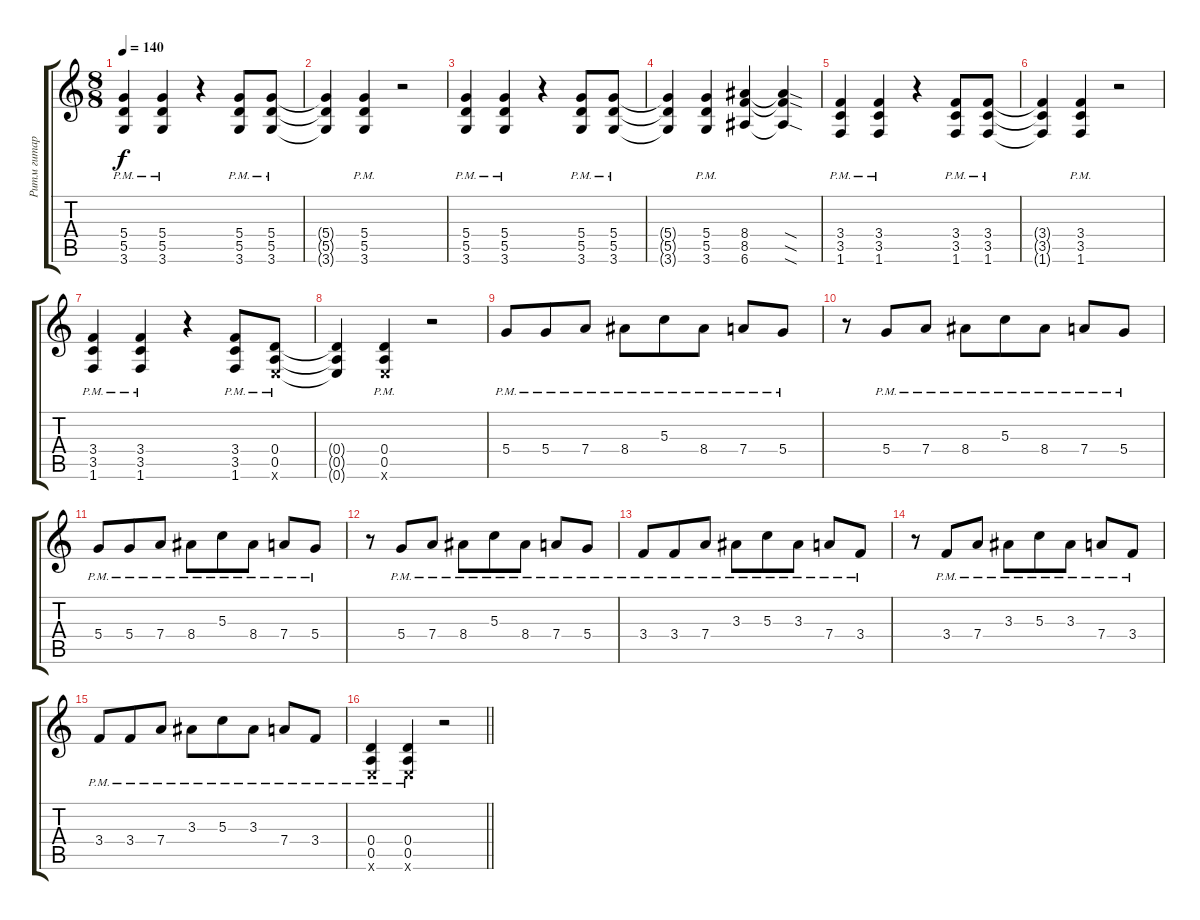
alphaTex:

\track ("Ритм гитара" "Ритм гитар") {instrument acousticguitarnylon}
\staff {score tabs}
\tuning (E4 B3 G3 D3 A2 E2) {hide}
\ts (8 8)
\tempo 140
\clef g2
\ks c
(5.4{pm} 5.5{pm} 3.6{pm}).4{dy f} (5.4{pm} 5.5{pm} 3.6{pm}).4 r.4 (5.4{pm} 5.5{pm} 3.6{pm}).8 (5.4{pm} 5.5{pm} 3.6{pm}).8 |
(5.4{t} 5.5{t} 3.6{t}).4 (5.4{pm} 5.5{pm} 3.6{pm}).4 r.2 |
(5.4{pm} 5.5{pm} 3.6{pm}).4 (5.4{pm} 5.5{pm} 3.6{pm}).4 r.4 (5.4{pm} 5.5{pm} 3.6{pm}).8 (5.4{pm} 5.5{pm} 3.6{pm}).8 |
(5.4{t} 5.5{t} 3.6{t}).4 (5.4{pm} 5.5{pm} 3.6{pm}).4 (8.4 8.5 6.6).4 (8.4{sod t} 8.5{sod t} 6.6{sod t}).4 |
(3.4{pm} 3.5{pm} 1.6{pm}).4 (3.4{pm} 3.5{pm} 1.6{pm}).4 r.4 (3.4{pm} 3.5{pm} 1.6{pm}).8 (3.4{pm} 3.5{pm} 1.6{pm}).8 |
(3.4{t} 3.5{t} 1.6{t}).4 (3.4{pm} 3.5{pm} 1.6{pm}).4 r.2 |
(3.4{pm} 3.5{pm} 1.6{pm}).4 (3.4{pm} 3.5{pm} 1.6{pm}).4 r.4 (3.4{pm} 3.5{pm} 1.6{pm}).8 (0.4{pm} 0.5{pm} 0.6{pm x}).8 |
(0.4{t} 0.5{t} 0.6{t}).4 (0.4{pm} 0.5{pm} 0.6{pm x}).4 r.2 |
5.4{pm}.8 5.4{pm}.8 7.4{pm}.8 8.4{pm}.8 5.3{pm}.8 8.4{pm}.8 7.4{pm}.8 5.4{pm}.8 |
r.8 5.4{pm}.8 7.4{pm}.8 8.4{pm}.8 5.3{pm}.8 8.4{pm}.8 7.4{pm}.8 5.4{pm}.8 |
5.4{pm}.8 5.4{pm}.8 7.4{pm}.8 8.4{pm}.8 5.3{pm}.8 8.4{pm}.8 7.4{pm}.8 5.4{pm}.8 |
r.8 5.4{pm}.8 7.4{pm}.8 8.4{pm}.8 5.3{pm}.8 8.4{pm}.8 7.4{pm}.8 5.4{pm}.8 |
3.4{pm}.8 3.4{pm}.8 7.4{pm}.8 3.3{pm}.8 5.3{pm}.8 3.3{pm}.8 7.4{pm}.8 3.4{pm}.8 |
r.8 3.4{pm}.8 7.4{pm}.8 3.3{pm}.8 5.3{pm}.8 3.3{pm}.8 7.4{pm}.8 3.4{pm}.8 |
3.4{pm}.8 3.4{pm}.8 7.4{pm}.8 3.3{pm}.8 5.3{pm}.8 3.3{pm}.8 7.4{pm}.8 3.4{pm}.8 |
\barLineRight lightlight
(0.4{pm} 0.5{pm} 0.6{pm x}).4 (0.4{pm} 0.5{pm} 0.6{pm x}).4 r.2
